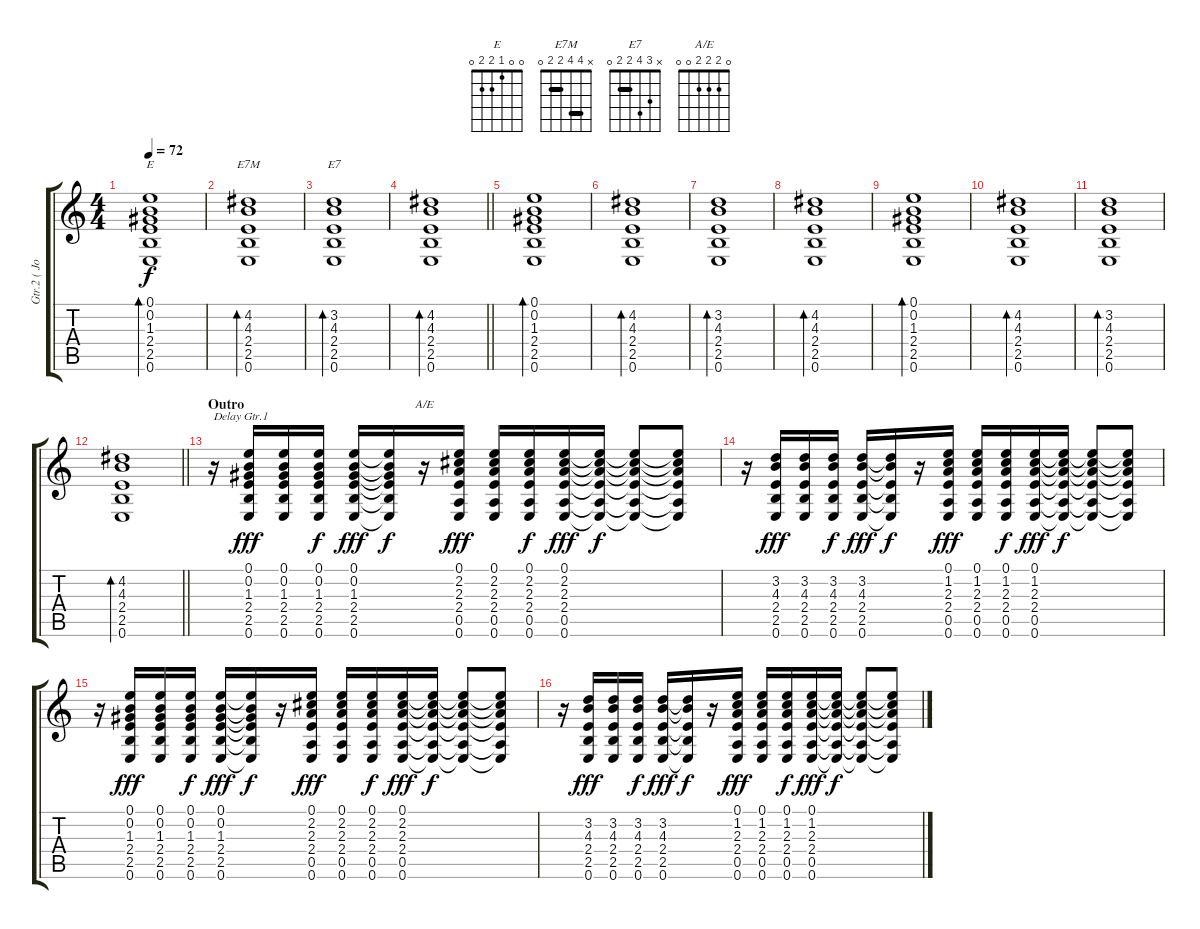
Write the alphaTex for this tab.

\track ("Gtr.2 ( Jonny Greenwood )" "Gtr.2 ( Jo") {instrument distortionguitar}
\staff {score tabs}
\tuning (E4 B3 G3 D3 A2 E2) {hide}
\chord ("E" 0 0 1 2 2 0)
\chord ("E7M" x 4 4 2 2 0) {barre (2 4)}
\chord ("E7" x 3 4 2 2 0) {barre 2}
\chord ("A/E" 0 2 2 2 0 0)
\ts (4 4)
\tempo 72
\clef g2
\ks c
(0.1 0.2 1.3 2.4 2.5 0.6).1{bd 240 ch "E" dy f} |
(4.2 4.3 2.4 2.5 0.6).1{bd 240 ch "E7M"} |
(3.2 4.3 2.4 2.5 0.6).1{bd 240 ch "E7"} |
\barLineRight lightlight
(4.2 4.3 2.4 2.5 0.6).1{bd 240} |
(0.1 0.2 1.3 2.4 2.5 0.6).1{bd 240} |
(4.2 4.3 2.4 2.5 0.6).1{bd 240} |
(3.2 4.3 2.4 2.5 0.6).1{bd 240} |
(4.2 4.3 2.4 2.5 0.6).1{bd 240} |
(0.1 0.2 1.3 2.4 2.5 0.6).1{bd 240} |
(4.2 4.3 2.4 2.5 0.6).1{bd 240} |
(3.2 4.3 2.4 2.5 0.6).1{bd 240} |
\barLineRight lightlight
(4.2 4.3 2.4 2.5 0.6).1{bd 240} |
\section ("" "Outro")
r.16{txt "Delay Gtr.1" volume 5 balance 8 instrument distortionguitar} (0.1 0.2 1.3 2.4 2.5 0.6).16{dy fff} (0.1 0.2 1.3 2.4 2.5 0.6).16 (0.1 0.2 1.3 2.4 2.5 0.6).16{dy f} (0.1 0.2 1.3 2.4 2.5 0.6).16{dy fff} (0.1{t} 0.2{t} 1.3{t} 2.4{t} 2.5{t} 0.6{t}).16{dy f} r.16{ch "A/E"} (0.1 2.2 2.3 2.4 0.5 0.6).16{dy fff} (0.1 2.2 2.3 2.4 0.5 0.6).16 (0.1 2.2 2.3 2.4 0.5 0.6).16{dy f} (0.1 2.2 2.3 2.4 0.5 0.6).16{dy fff} (0.1{t} 2.2{t} 2.3{t} 2.4{t} 0.5{t} 0.6{t}).16{dy f} (0.1{t} 2.2{t} 2.3{t} 2.4{t} 0.5{t} 0.6{t}).8 (0.1{t} 2.2{t} 2.3{t} 2.4{t} 0.5{t} 0.6{t}).8 |
r.16 (3.2 4.3 2.4 2.5 0.6).16{dy fff} (3.2 4.3 2.4 2.5 0.6).16 (3.2 4.3 2.4 2.5 0.6).16{dy f} (3.2 4.3 2.4 2.5 0.6).16{dy fff} (3.2{t} 4.3{t} 2.4{t} 2.5{t} 0.6{t}).16{dy f} r.16 (0.1 1.2 2.3 2.4 0.5 0.6).16{dy fff} (0.1 1.2 2.3 2.4 0.5 0.6).16 (0.1 1.2 2.3 2.4 0.5 0.6).16{dy f} (0.1 1.2 2.3 2.4 0.5 0.6).16{dy fff} (0.1{t} 1.2{t} 2.3{t} 2.4{t} 0.5{t} 0.6{t}).16{dy f} (0.1{t} 1.2{t} 2.3{t} 2.4{t} 0.5{t} 0.6{t}).8 (0.1{t} 1.2{t} 2.3{t} 2.4{t} 0.5{t} 0.6{t}).8 |
r.16 (0.1 0.2 1.3 2.4 2.5 0.6).16{dy fff} (0.1 0.2 1.3 2.4 2.5 0.6).16 (0.1 0.2 1.3 2.4 2.5 0.6).16{dy f} (0.1 0.2 1.3 2.4 2.5 0.6).16{dy fff} (0.1{t} 0.2{t} 1.3{t} 2.4{t} 2.5{t} 0.6{t}).16{dy f} r.16 (0.1 2.2 2.3 2.4 0.5 0.6).16{dy fff} (0.1 2.2 2.3 2.4 0.5 0.6).16 (0.1 2.2 2.3 2.4 0.5 0.6).16{dy f} (0.1 2.2 2.3 2.4 0.5 0.6).16{dy fff} (0.1{t} 2.2{t} 2.3{t} 2.4{t} 0.5{t} 0.6{t}).16{dy f} (0.1{t} 2.2{t} 2.3{t} 2.4{t} 0.5{t} 0.6{t}).8 (0.1{t} 2.2{t} 2.3{t} 2.4{t} 0.5{t} 0.6{t}).8 |
r.16 (3.2 4.3 2.4 2.5 0.6).16{dy fff} (3.2 4.3 2.4 2.5 0.6).16 (3.2 4.3 2.4 2.5 0.6).16{dy f} (3.2 4.3 2.4 2.5 0.6).16{dy fff} (3.2{t} 4.3{t} 2.4{t} 2.5{t} 0.6{t}).16{dy f} r.16 (0.1 1.2 2.3 2.4 0.5 0.6).16{dy fff} (0.1 1.2 2.3 2.4 0.5 0.6).16 (0.1 1.2 2.3 2.4 0.5 0.6).16{dy f} (0.1 1.2 2.3 2.4 0.5 0.6).16{dy fff} (0.1{t} 1.2{t} 2.3{t} 2.4{t} 0.5{t} 0.6{t}).16{dy f} (0.1{t} 1.2{t} 2.3{t} 2.4{t} 0.5{t} 0.6{t}).8 (0.1{t} 1.2{t} 2.3{t} 2.4{t} 0.5{t} 0.6{t}).8
